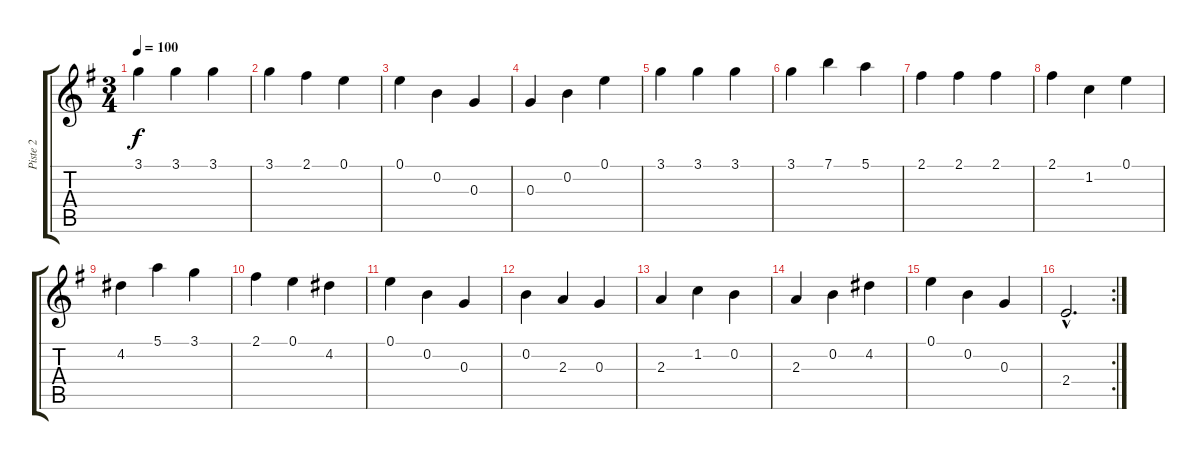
\track ("Piste 2" "Piste 2") {instrument banjo}
\staff {score tabs}
\tuning (E4 B3 G3 D3 A2 E2) {hide}
\displaytranspose 12
\ts (3 4)
\tempo 100
\clef g2
\ks eminor
3.1.4{dy f instrument banjo} 3.1.4 3.1.4 |
3.1.4 2.1.4 0.1.4 |
0.1.4 0.2.4 0.3.4 |
0.3.4 0.2.4 0.1.4 |
3.1.4 3.1.4 3.1.4 |
3.1.4 7.1.4 5.1.4 |
2.1.4 2.1.4 2.1.4 |
2.1.4 1.2.4 0.1.4 |
4.2.4 5.1.4 3.1.4 |
2.1.4 0.1.4 4.2.4 |
0.1.4 0.2.4 0.3.4 |
0.2.4 2.3.4 0.3.4 |
2.3.4 1.2.4 0.2.4 |
2.3.4 0.2.4 4.2.4 |
0.1.4 0.2.4 0.3.4 |
\rc 2
2.4{hac}.2{d}
